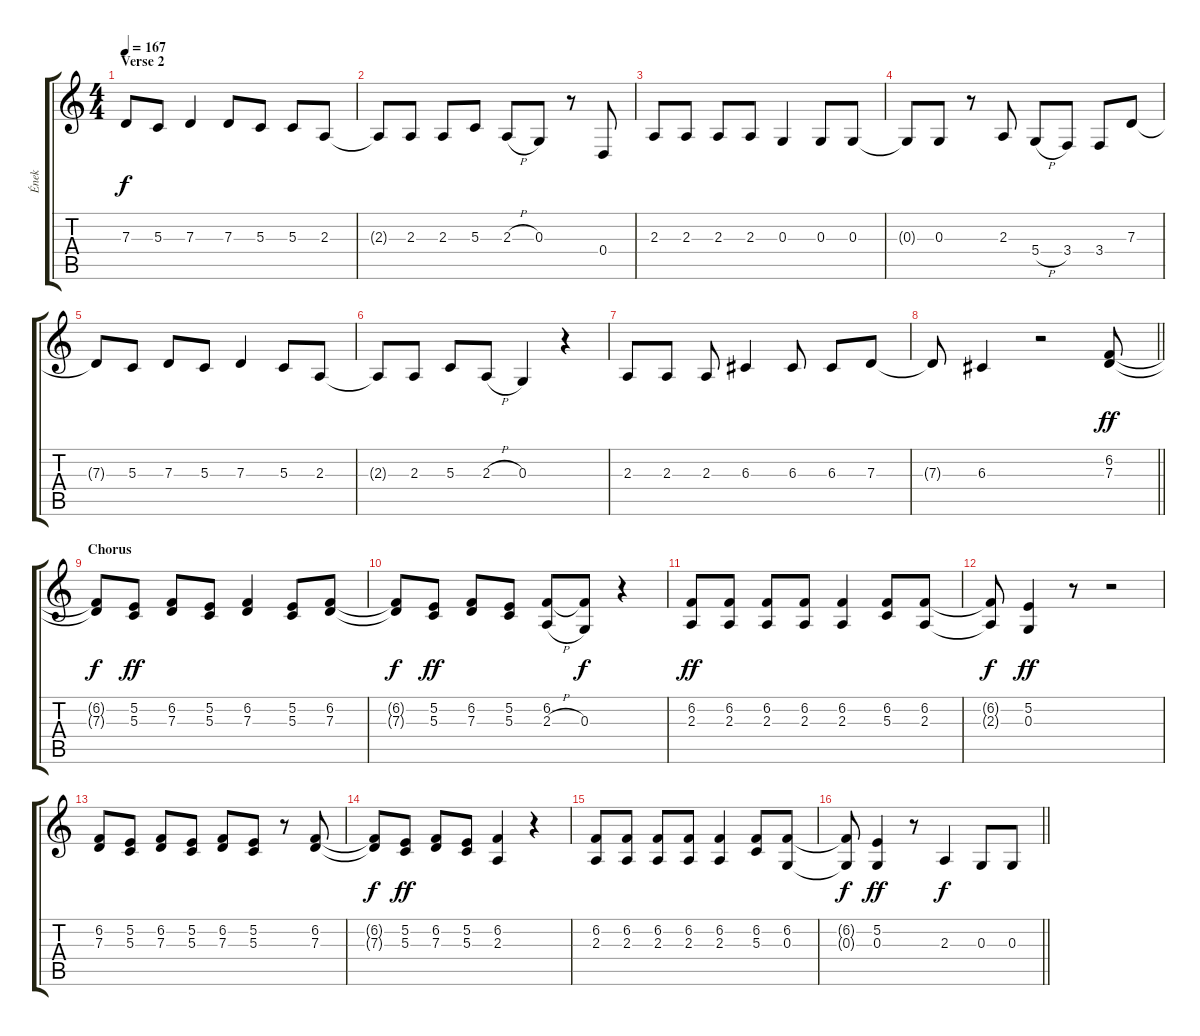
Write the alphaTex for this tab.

\track ("Ének" "Ének") {instrument altosax}
\staff {score tabs}
\tuning (E4 B3 G3 D3 A2 E2) {hide}
\ts (4 4)
\section ("" "Verse 2")
\tempo 167
\clef g2
\ks c
7.3{t}.8{dy f} 5.3.8 7.3.4 7.3.8 5.3.8 5.3.8 2.3.8 |
2.3{t}.8 2.3.8 2.3.8 5.3.8 2.3{h}.8 0.3.8 r.8 0.4.8 |
2.3.8 2.3.8 2.3.8 2.3.8 0.3.4 0.3.8 0.3.8 |
0.3{t}.8 0.3.8 r.8 2.3.8 5.4{h}.8 3.4.8 3.4.8 7.3.8 |
7.3{t}.8 5.3.8 7.3.8 5.3.8 7.3.4 5.3.8 2.3.8 |
2.3{t}.8 2.3.8 5.3.8 2.3{h}.8 0.3.4 r.4 |
2.3.8 2.3.8 2.3.8 6.3.4 6.3.8 6.3.8 7.3.8 |
\barLineRight lightlight
7.3{t}.8 6.3.4 r.2 (6.2 7.3).8{dy ff} |
\section ("" "Chorus")
(6.2{t} 7.3{t}).8{dy f} (5.2 5.3).8{dy ff} (6.2 7.3).8 (5.2 5.3).8 (6.2 7.3).4 (5.2 5.3).8 (6.2 7.3).8 |
(6.2{t} 7.3{t}).8{dy f} (5.2 5.3).8{dy ff} (6.2 7.3).8 (5.2 5.3).8 (6.2 2.3{h}).8 (6.2{t} 0.3).8{dy f} r.4 |
(6.2 2.3).8{dy ff} (6.2 2.3).8 (6.2 2.3).8 (6.2 2.3).8 (6.2 2.3).4 (6.2 5.3).8 (6.2 2.3).8 |
(6.2{t} 2.3{t}).8{dy f} (5.2 0.3).4{dy ff} r.8 r.2 |
(6.2 7.3).8 (5.2 5.3).8 (6.2 7.3).8 (5.2 5.3).8 (6.2 7.3).8 (5.2 5.3).8 r.8 (6.2 7.3).8 |
(6.2{t} 7.3{t}).8{dy f} (5.2 5.3).8{dy ff} (6.2 7.3).8 (5.2 5.3).8 (6.2 2.3).4 r.4 |
(6.2 2.3).8 (6.2 2.3).8 (6.2 2.3).8 (6.2 2.3).8 (6.2 2.3).4 (6.2 5.3).8 (6.2 0.3).8 |
\barLineRight lightlight
(6.2{t} 0.3{t}).8{dy f} (5.2 0.3).4{dy ff} r.8 2.3.4{dy f} 0.3.8 0.3.8
